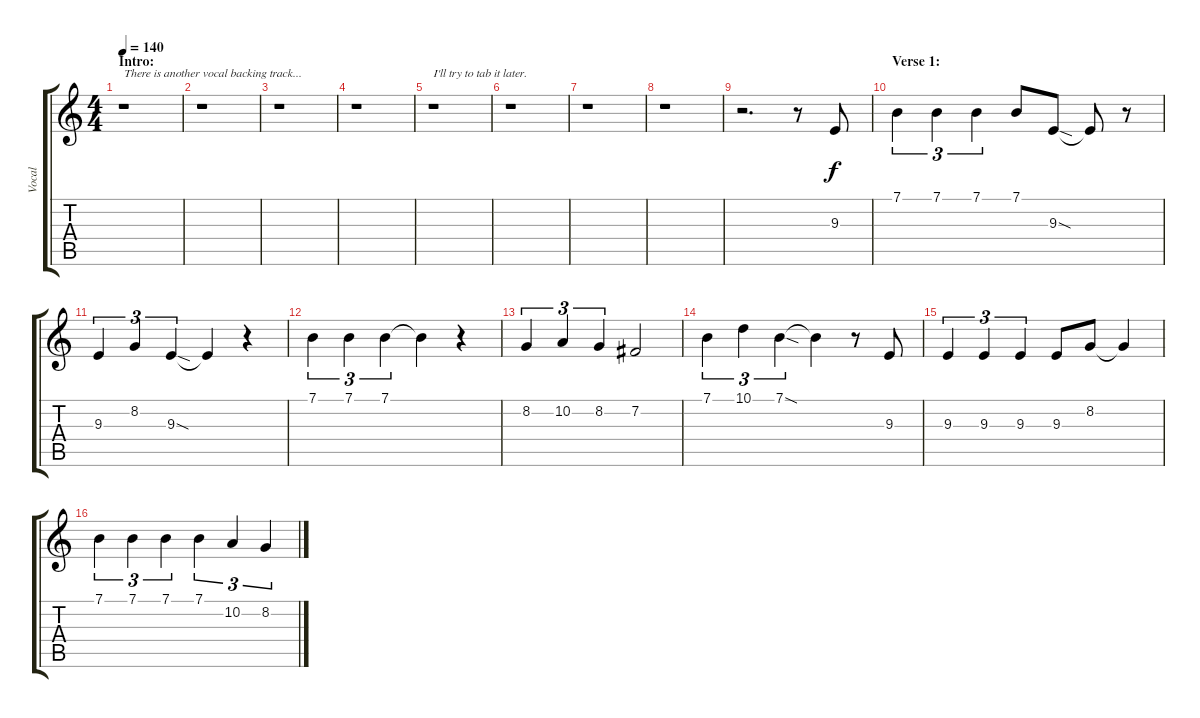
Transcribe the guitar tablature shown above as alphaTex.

\track ("Vocal" "Vocal") {instrument oboe}
\staff {score tabs}
\tuning (E4 B3 G3 D3 A2 E2) {hide}
\ts (4 4)
\section ("" "Intro:")
\tempo 140
\clef g2
\ks c
r.1{txt "There is another vocal backing track..." dy f instrument oboe} |
r.1 |
r.1 |
r.1 |
r.1{txt "I'll try to tab it later."} |
r.1 |
r.1 |
r.1 |
r.2{d} r.8 9.3.8 |
\section ("" "Verse 1:")
7.1.4{tu (3 2)} 7.1.4{tu (3 2)} 7.1.4{tu (3 2)} 7.1.8 9.3{sod}.8 9.3{t}.8 r.8 |
9.3.4{tu (3 2)} 8.2.4{tu (3 2)} 9.3{sod}.4{tu (3 2)} 9.3{t}.4 r.4 |
7.1.4{tu (3 2)} 7.1.4{tu (3 2)} 7.1.4{tu (3 2)} 7.1{t}.4 r.4 |
8.2.4{tu (3 2)} 10.2.4{tu (3 2)} 8.2.4{tu (3 2)} 7.2.2 |
7.1.4{tu (3 2)} 10.1.4{tu (3 2)} 7.1{sod}.4{tu (3 2)} 7.1{t}.4 r.8 9.3.8 |
9.3.4{tu (3 2)} 9.3.4{tu (3 2)} 9.3.4{tu (3 2)} 9.3.8 8.2.8 8.2{t}.4 |
7.1.4{tu (3 2)} 7.1.4{tu (3 2)} 7.1.4{tu (3 2)} 7.1.4{tu (3 2)} 10.2.4{tu (3 2)} 8.2.4{tu (3 2)}
